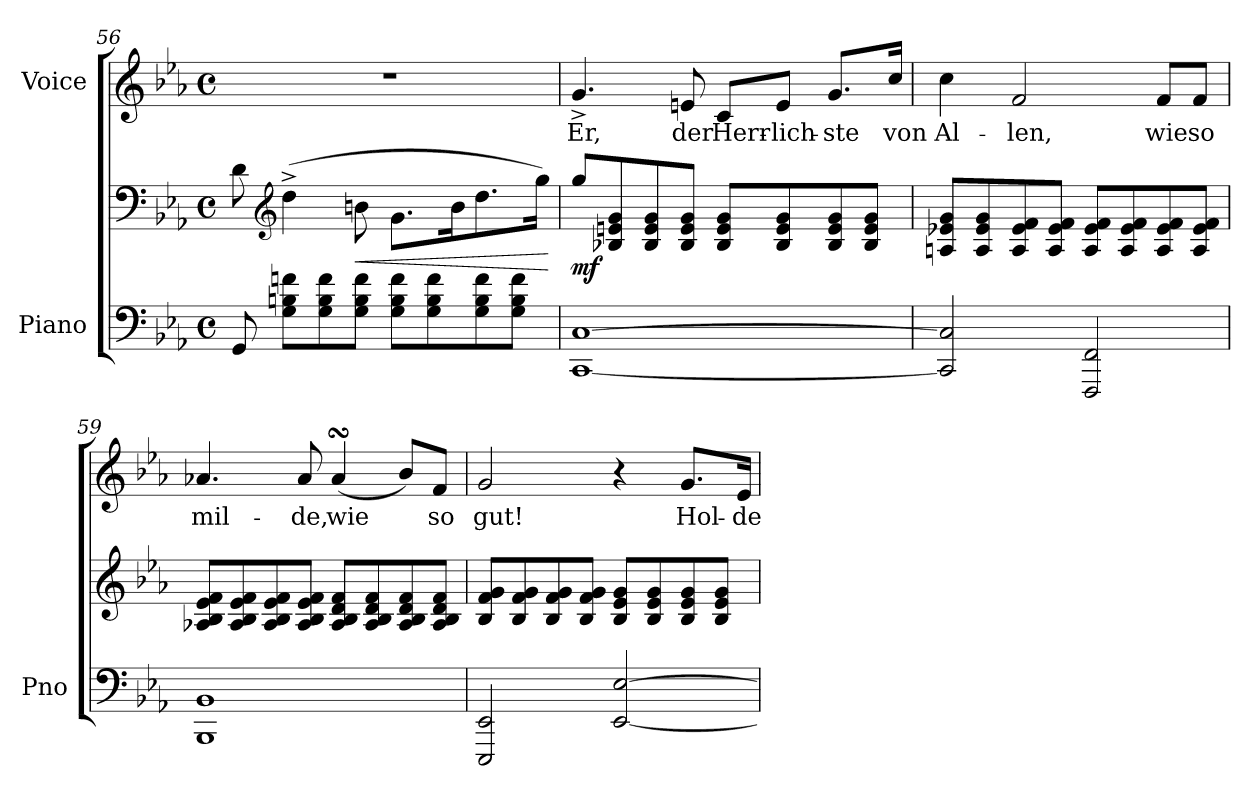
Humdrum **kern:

**kern	**kern	**dynam	**kern	**text
*part2	*part2	*part2	*part1	*part1
*staff3	*staff2	*staff2/3	*staff1	*staff1
*I"Piano	*	*	*I"Voice	*
*I'Pno	*	*	*	*
!!LO:LB:g=z
*clefF4	*clefF4	*	*clefG2	*
*k[b-e-a-]	*k[b-e-a-]	*	*k[b-e-a-]	*
*M4/4	*M4/4	*	*M4/4	*
*met(c)	*met(c)	*	*met(c)	*
=56	=56	=56	=56	=56
8GG/	8d\	.	1r	.
*	*clefG2	*	*	*
8G\ 8Bn\ 8fn\L	(4dd^\	.	.	.
8G\ 8B\ 8f\	.	.	.	.
!	!	!LO:HP:b	!	!
8G\ 8B\ 8f\J	8bn\	<	.	.
8G\ 8B\ 8f\L	8.g\L	.	.	.
8G\ 8B\ 8f\	.	.	.	.
.	16b\K	.	.	.
8G\ 8B\ 8f\	8.dd\	.	.	.
8G\ 8B\ 8f\J	.	.	.	.
.	16gg\Jk)	.	.	.
.	.	[	.	.
=57	=57	=57	=57	=57
!	!	!LO:DY:b	!	!LO:LY:b
[1CC [1C	8gg/L	mf	4.g^/	Er,
.	8B-X/ 8en/ 8g/	.	.	.
.	8B-/ 8e/ 8g/	.	.	.
!	!	!	!	!LO:LY:b
.	8B-/ 8e/ 8g/J	.	8en/	der
!	!	!	!	!LO:LY:b
.	8B-/ 8e/ 8g/L	.	8c/L	Herr-
!	!	!	!	!LO:LY:b
.	8B-/ 8e/ 8g/	.	8e/J	-lich-
!	!	!	!	!LO:LY:b
.	8B-/ 8e/ 8g/	.	8.g/L	-ste
.	8B-/ 8e/ 8g/J	.	.	.
!	!	!	!	!LO:LY:b
.	.	.	16cc/Jk	von
=58	=58	=58	=58	=58
!	!	!	!	!LO:LY:b
2CC/] 2C/]	8An/ 8e-X/ 8g/L	.	4cc\	Al-
.	8A/ 8e-/ 8g/	.	.	.
!	!	!	!	!LO:LY:b
.	8A/ 8e-/ 8f/	.	2f/	-len,
.	8A/ 8e-/ 8f/J	.	.	.
2FFF/ 2FF/	8A/ 8e-/ 8f/L	.	.	.
.	8A/ 8e-/ 8f/	.	.	.
!	!	!	!	!LO:LY:b
.	8A/ 8e-/ 8f/	.	8f/L	wie
!	!	!	!	!LO:LY:b
.	8A/ 8e-/ 8f/J	.	8f/J	so
=59	=59	=59	=59	=59
!	!	!	!	!LO:LY:b
1BBB- 1BB-	8A-X/ 8B-/ 8e-/ 8f/L	.	4.a-X/	mil-
.	8A-/ 8B-/ 8e-/ 8f/	.	.	.
.	8A-/ 8B-/ 8e-/ 8f/	.	.	.
!	!	!	!	!LO:LY:b
.	8A-/ 8B-/ 8e-/ 8f/J	.	8a-/	-de,
!	!	!	!	!LO:LY:b
.	8A-/ 8B-/ 8d/ 8f/L	.	(4a-sSSs/	wie
.	8A-/ 8B-/ 8d/ 8f/	.	.	.
.	8A-/ 8B-/ 8d/ 8f/	.	8b-/L)	.
!	!	!	!	!LO:LY:b
.	8A-/ 8B-/ 8d/ 8f/J	.	8f/J	so
=60	=60	=60	=60	=60
!	!	!	!	!LO:LY:b
2EEE-/ 2EE-/	8B-/ 8f/ 8g/L	.	2g/	gut!
.	8B-/ 8f/ 8g/	.	.	.
.	8B-/ 8f/ 8g/	.	.	.
.	8B-/ 8f/ 8g/J	.	.	.
[2EE-/ [2E-/	8B-/ 8e-/ 8g/L	.	4r	.
.	8B-/ 8e-/ 8g/	.	.	.
!	!	!	!	!LO:LY:b
.	8B-/ 8e-/ 8g/	.	8.g/L	Hol-
.	8B-/ 8e-/ 8g/J	.	.	.
!	!	!	!	!LO:LY:b
.	.	.	16e-/Jk	-de
=	=	=	=	=
*-	*-	*-	*-	*-
